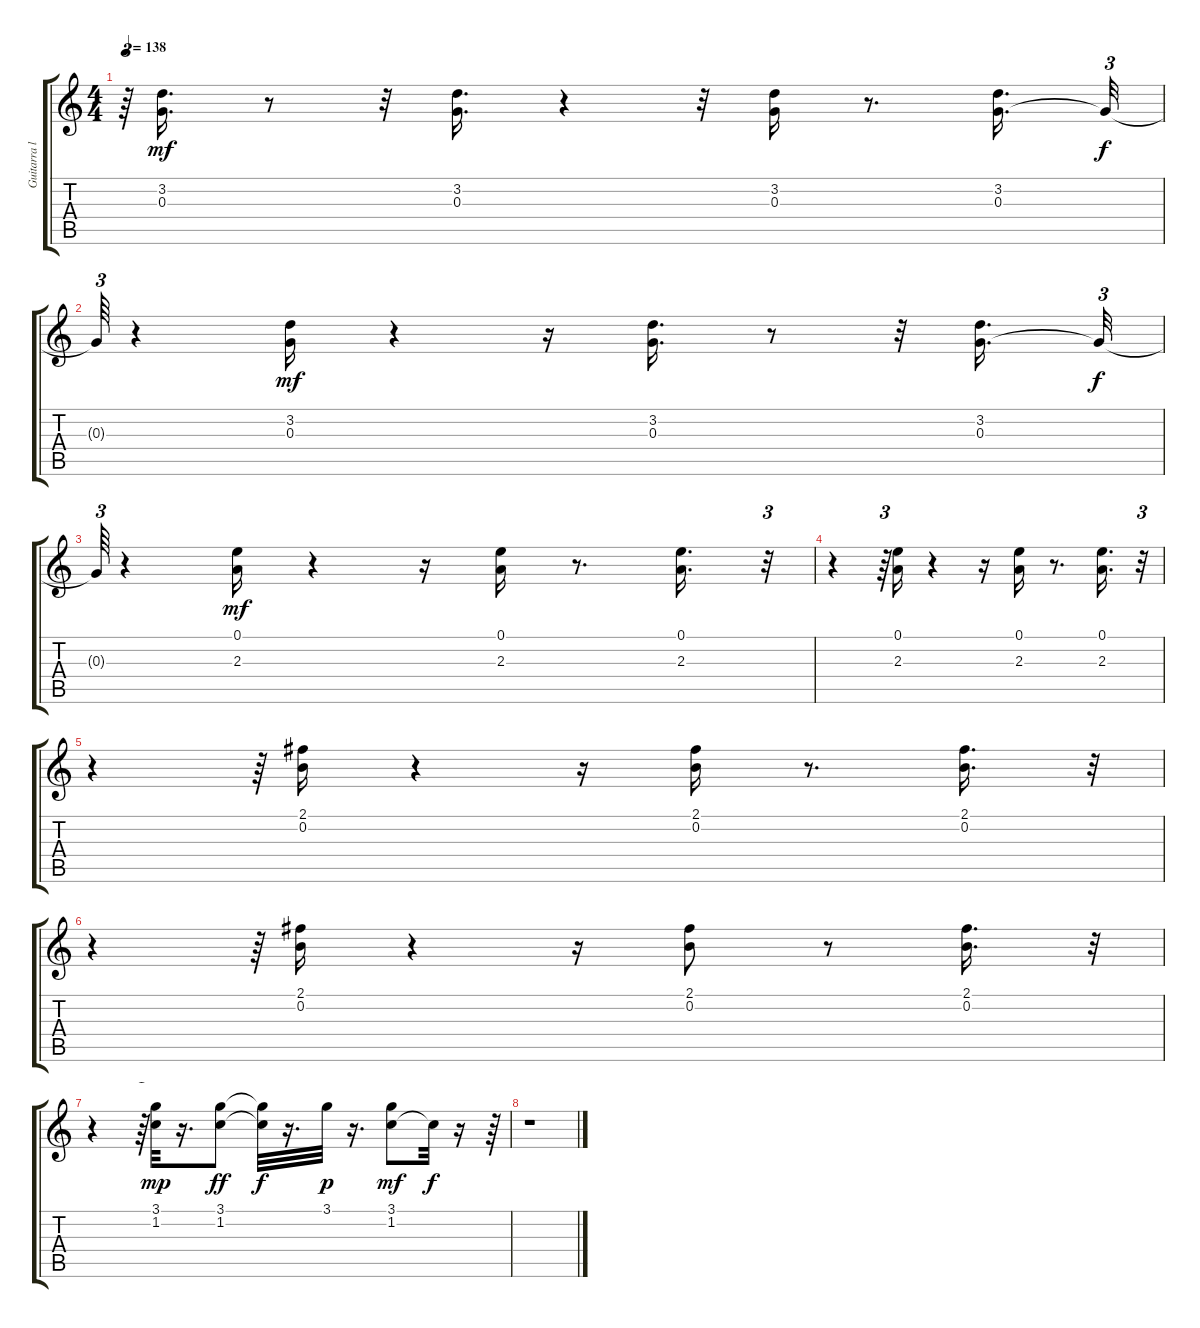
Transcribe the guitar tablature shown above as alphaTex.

\track ("Guitarra lider" "Guitarra l") {instrument distortionguitar}
\staff {score tabs}
\tuning (E4 B3 G3 D3 A2 E2) {hide}
\ts (4 4)
\tempo 138
\clef g2
\ks c
r.64{tu (3 2) dy f} (3.2 0.3).16{d dy mf} r.8 r.32 (3.2 0.3).16{d} r.4 r.32 (3.2 0.3).16 r.8{d} (3.2 0.3).16{d} 0.3{t}.32{tu (3 2) dy f} |
0.3{t}.64{tu (3 2)} r.4 (3.2 0.3).16{dy mf} r.4 r.16 (3.2 0.3).16{d} r.8 r.32 (3.2 0.3).16{d} 0.3{t}.32{tu (3 2) dy f} |
0.3{t}.64{tu (3 2)} r.4 (0.1 2.3).16{dy mf} r.4 r.16 (0.1 2.3).16 r.8{d} (0.1 2.3).16{d} r.32{tu (3 2)} |
r.4 r.64{tu (3 2)} (0.1 2.3).16 r.4 r.16 (0.1 2.3).16 r.8{d} (0.1 2.3).16{d} r.32{tu (3 2)} |
r.4 r.64{tu (3 2)} (2.1 0.2).16 r.4 r.16 (2.1 0.2).16 r.8{d} (2.1 0.2).16{d} r.32{tu (3 2)} |
r.4 r.64{tu (3 2)} (2.1 0.2).16 r.4 r.16 (2.1 0.2).8 r.8 (2.1 0.2).16{d} r.32{tu (3 2)} |
r.4 r.64{tu (3 2)} (3.1 1.2).32{dy mp} r.16{d} (3.1 1.2).8{dy ff} (3.1{t} 1.2{t}).32{dy f} r.16{d} 3.1.32{dy p} r.16{d} (3.1 1.2).8{dy mf} 1.2{t}.32{dy f} r.16 r.64 |
r.1
